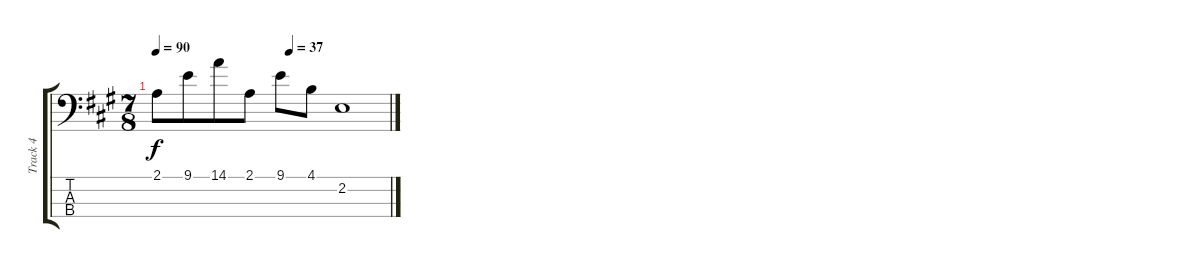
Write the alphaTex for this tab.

\track ("Track 4" "Track 4") {instrument electricbassfinger}
\staff {score tabs}
\tuning (G2 D2 A1 E1) {hide}
\ts (7 8)
\tempo 90
\tempo (37 0.5714285714285714)
\clef f4
\ks a
2.1.8{dy f} 9.1.8 14.1.8 2.1.8 9.1.8 4.1.8 2.2.1
